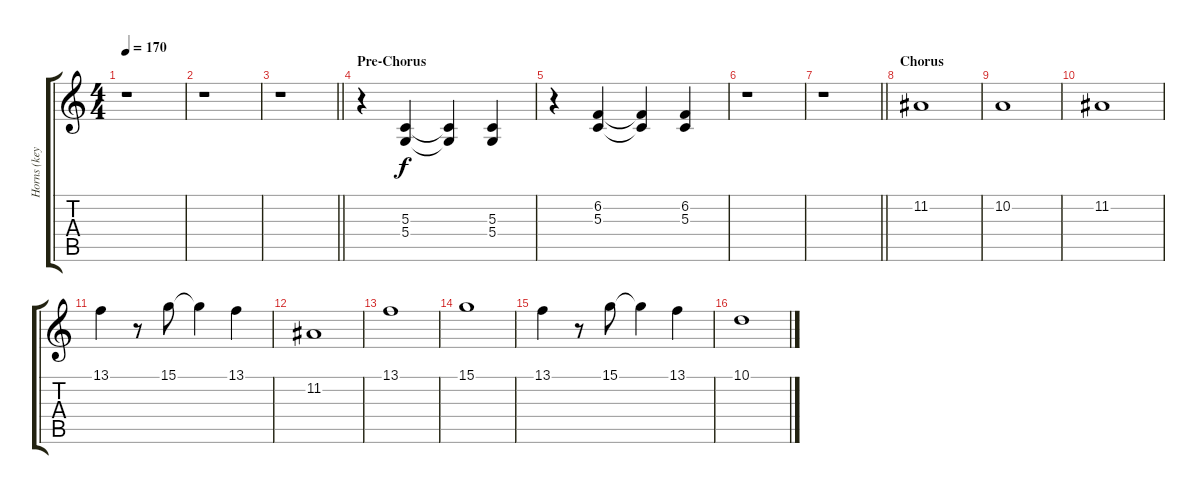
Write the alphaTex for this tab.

\track ("Horns (keyboards)" "Horns (key") {instrument brasssection}
\staff {score tabs}
\tuning (E4 B3 G3 D3 A2 E2) {hide}
\ts (4 4)
\tempo 170
\clef g2
\ks c
r.1{dy f} |
r.1 |
\barLineRight lightlight
r.1 |
\section ("" "Pre-Chorus")
r.4 (5.3 5.4).4 (5.3{t} 5.4{t}).4 (5.3 5.4).4 |
r.4 (6.2 5.3).4 (6.2{t} 5.3{t}).4 (6.2 5.3).4 |
r.1 |
\barLineRight lightlight
r.1 |
\section ("" "Chorus")
11.2.1 |
10.2.1 |
11.2.1 |
13.1.4 r.8 15.1.8 15.1{t}.4 13.1.4 |
11.2.1 |
13.1.1 |
15.1.1 |
13.1.4 r.8 15.1.8 15.1{t}.4 13.1.4 |
10.1.1
